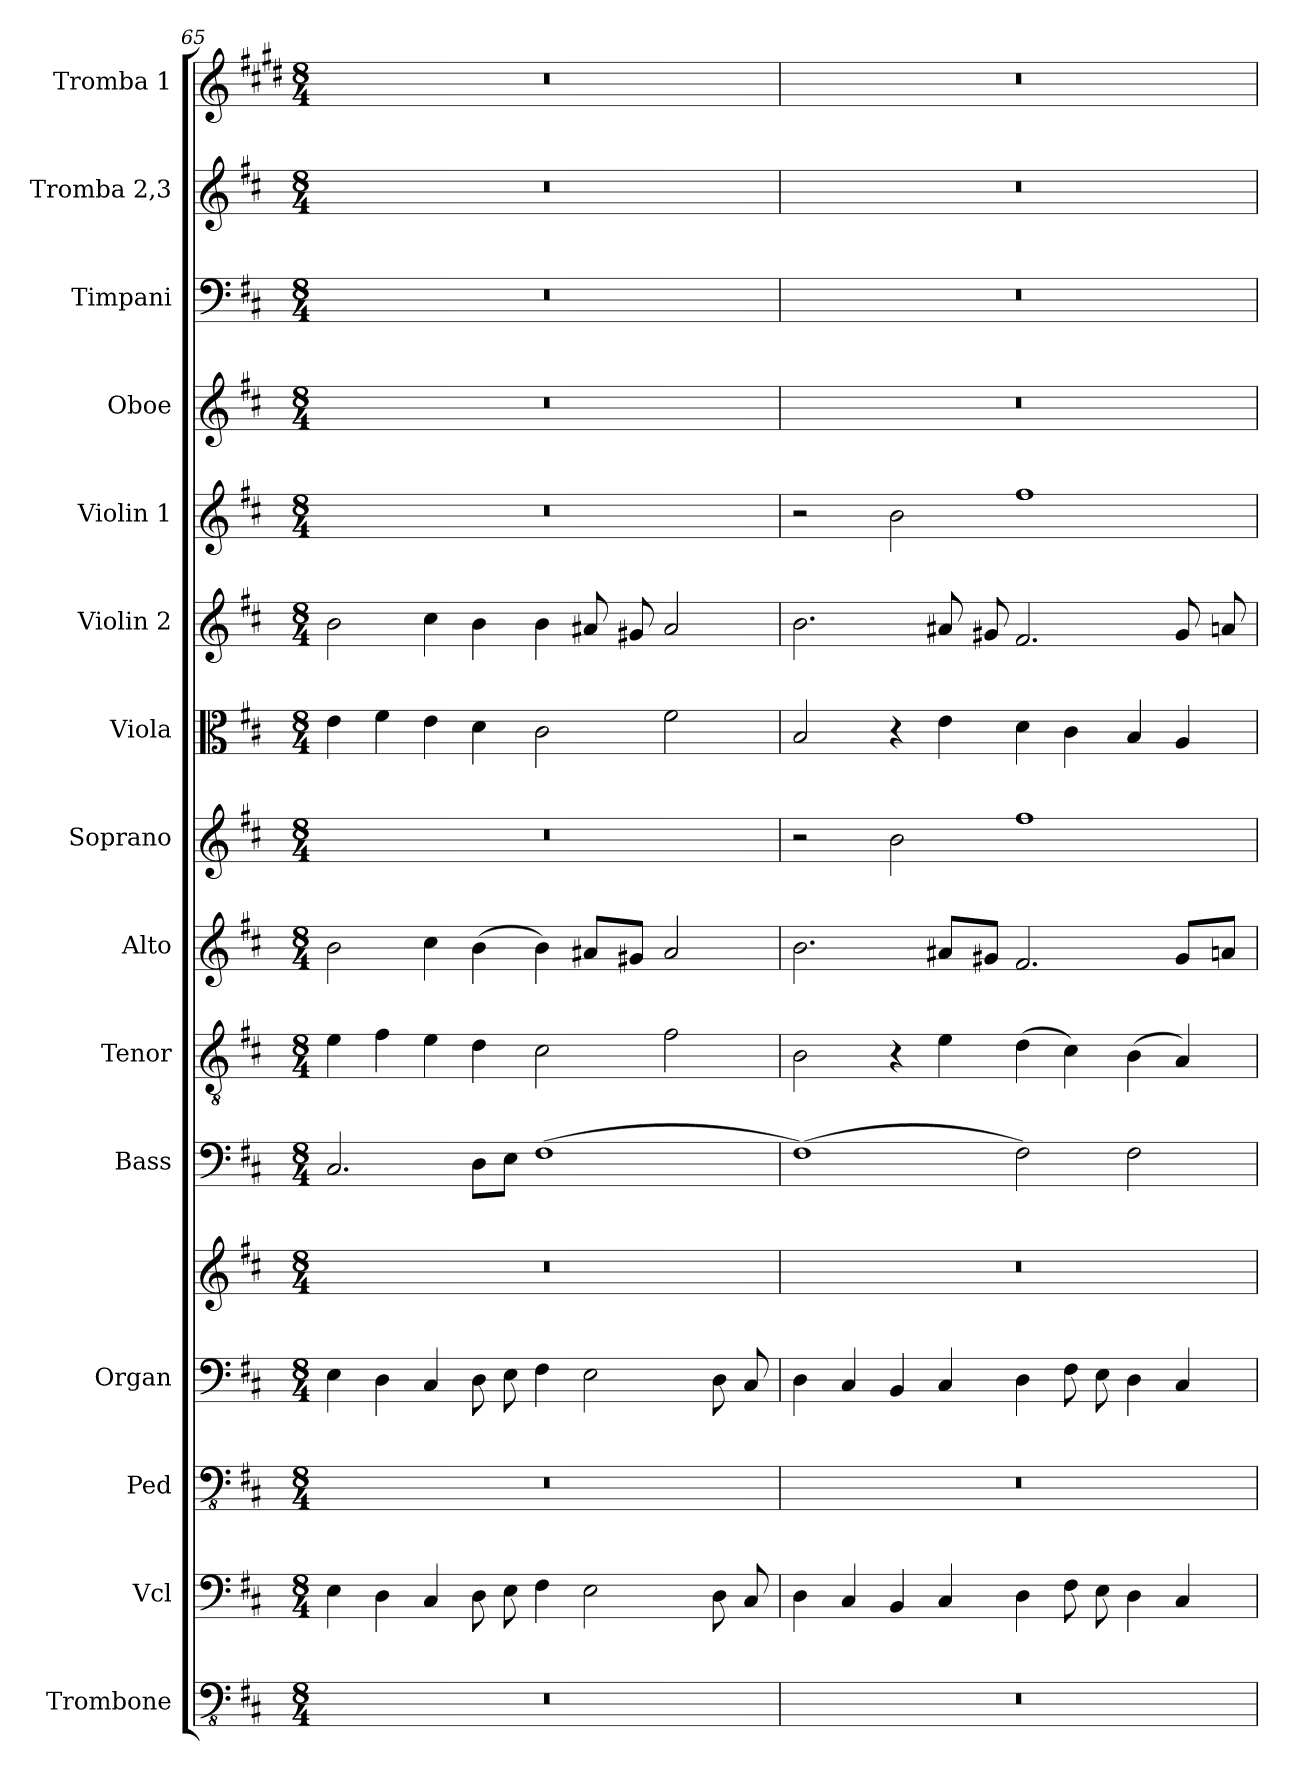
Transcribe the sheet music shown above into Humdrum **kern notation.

**kern	**kern	**kern	**kern	**kern	**kern	**kern	**kern	**kern	**kern	**kern	**kern	**kern	**kern	**kern	**kern
*part15	*part14	*part13	*part12	*part12	*part11	*part10	*part9	*part8	*part7	*part6	*part5	*part4	*part3	*part2	*part1
*staff16	*staff15	*staff14	*staff13	*staff12	*staff11	*staff10	*staff9	*staff8	*staff7	*staff6	*staff5	*staff4	*staff3	*staff2	*staff1
*I"Trombone	*I"Vcl	*I"Ped	*I"Organ	*	*I"Bass	*I"Tenor	*I"Alto	*I"Soprano	*I"Viola	*I"Violin 2	*I"Violin 1	*I"Oboe	*I"Timpani	*I"Tromba 2,3	*I"Tromba 1
*I'Trb	*	*	*	*	*	*	*	*I'S	*	*	*	*I'Ob	*I'Timp	*	*
*clefFv4	*clefF4	*clefFv4	*clefF4	*clefG2	*clefF4	*clefGv2	*clefG2	*clefG2	*clefC3	*clefG2	*clefG2	*clefG2	*clefF4	*clefG2	*clefG2
*	*	*	*	*	*	*	*	*	*	*	*	*	*	*	*ITrd1c2
*k[f#c#]	*k[f#c#]	*k[f#c#]	*k[f#c#]	*k[f#c#]	*k[f#c#]	*k[f#c#]	*k[f#c#]	*k[f#c#]	*k[f#c#]	*k[f#c#]	*k[f#c#]	*k[f#c#]	*k[f#c#]	*k[f#c#]	*k[f#c#]
*M8/4	*M8/4	*M8/4	*M8/4	*M8/4	*M8/4	*M8/4	*M8/4	*M8/4	*M8/4	*M8/4	*M8/4	*M8/4	*M8/4	*M8/4	*M8/4
=65	=65	=65	=65	=65	=65	=65	=65	=65	=65	=65	=65	=65	=65	=65	=65
0r	4E\	0r	4E\	0r	2.C#/	4e\	2b\	0r	4e\	2b\	0r	0r	0r	0r	0r
.	4D\	.	4D\	.	.	4f#\	.	.	4f#\	.	.	.	.	.	.
.	4C#/	.	4C#/	.	.	4e\	4cc#\	.	4e\	4cc#\	.	.	.	.	.
.	8D\	.	8D\	.	8D\L	4d\	(4b\	.	4d\	4b\	.	.	.	.	.
.	8E\	.	8E\	.	8E\J	.	.	.	.	.	.	.	.	.	.
.	4F#\	.	4F#\	.	(1F#	2c#\	4b\)	.	2c#\	4b\	.	.	.	.	.
.	2E\	.	2E\	.	.	.	8a#X/L	.	.	8a#X/	.	.	.	.	.
.	.	.	.	.	.	.	8g#X/J	.	.	8g#X/	.	.	.	.	.
.	.	.	.	.	.	2f#\	2a#/	.	2f#\	2a#/	.	.	.	.	.
.	8D\	.	8D\	.	.	.	.	.	.	.	.	.	.	.	.
.	8C#/	.	8C#/	.	.	.	.	.	.	.	.	.	.	.	.
=66	=66	=66	=66	=66	=66	=66	=66	=66	=66	=66	=66	=66	=66	=66	=66
0r	4D\	0r	4D\	0r	(1F#)	2B\	2.b\	2r	2B/	2.b\	2r	0r	0r	0r	0r
.	4C#/	.	4C#/	.	.	.	.	.	.	.	.	.	.	.	.
.	4BB/	.	4BB/	.	.	4r	.	2b\	4r	.	2b\	.	.	.	.
.	4C#/	.	4C#/	.	.	4e\	8a#X/L	.	4e\	8a#X/	.	.	.	.	.
.	.	.	.	.	.	.	8g#X/J	.	.	8g#X/	.	.	.	.	.
.	4D\	.	4D\	.	2F#\)	(4d\	2.f#/	1ff#	4d\	2.f#/	1ff#	.	.	.	.
.	8F#\	.	8F#\	.	.	4c#\)	.	.	4c#\	.	.	.	.	.	.
.	8E\	.	8E\	.	.	.	.	.	.	.	.	.	.	.	.
.	4D\	.	4D\	.	2F#\	(4B\	.	.	4B/	.	.	.	.	.	.
.	4C#/	.	4C#/	.	.	4A/)	8g#/L	.	4A/	8g#/	.	.	.	.	.
.	.	.	.	.	.	.	8an/J	.	.	8an/	.	.	.	.	.
=	=	=	=	=	=	=	=	=	=	=	=	=	=	=	=
*-	*-	*-	*-	*-	*-	*-	*-	*-	*-	*-	*-	*-	*-	*-	*-
